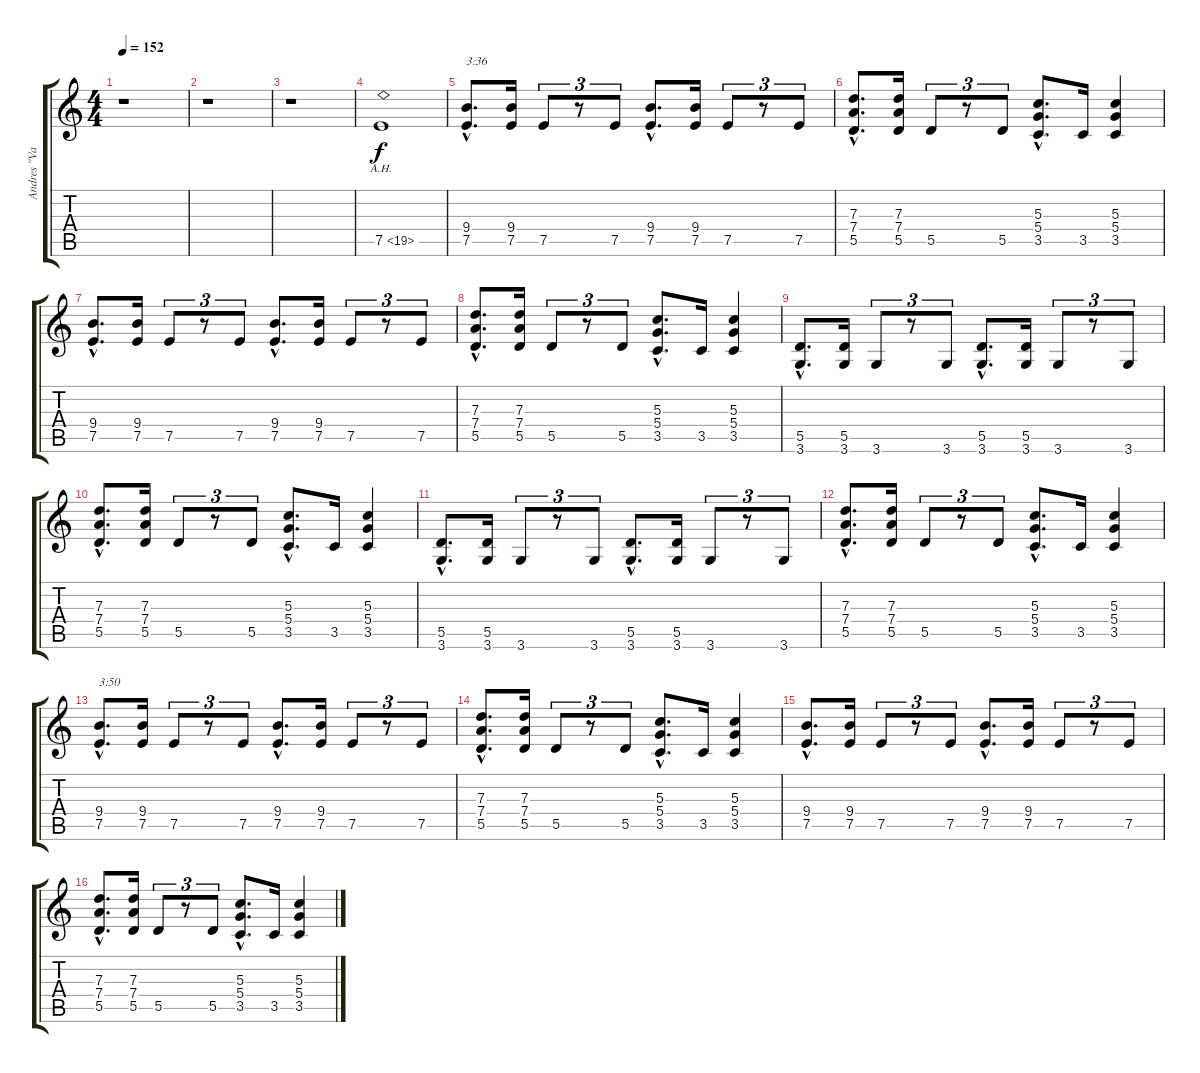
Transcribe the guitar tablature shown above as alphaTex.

\track ("Andres \"Vaca\" Barrios" "Andres \"Va") {instrument distortionguitar}
\staff {score tabs}
\tuning (E4 B3 G3 D3 A2 E2) {hide}
\ts (4 4)
\tempo 152
\clef g2
\ks c
r.1{dy f} |
r.1 |
r.1 |
7.5{ah 12}.1{volume 8} |
(9.4{hac} 7.5{hac}).8{d txt "3:36" volume 12} (9.4 7.5).16 7.5.8{tu (3 2)} r.8{tu (3 2)} 7.5.8{tu (3 2)} (9.4{hac} 7.5{hac}).8{d} (9.4 7.5).16 7.5.8{tu (3 2)} r.8{tu (3 2)} 7.5.8{tu (3 2)} |
(7.3{hac} 7.4{hac} 5.5{hac}).8{d} (7.3 7.4 5.5).16 5.5.8{tu (3 2)} r.8{tu (3 2)} 5.5.8{tu (3 2)} (5.3{hac} 5.4{hac} 3.5{hac}).8{d} 3.5.16 (5.3 5.4 3.5).4 |
(9.4{hac} 7.5{hac}).8{d} (9.4 7.5).16 7.5.8{tu (3 2)} r.8{tu (3 2)} 7.5.8{tu (3 2)} (9.4{hac} 7.5{hac}).8{d} (9.4 7.5).16 7.5.8{tu (3 2)} r.8{tu (3 2)} 7.5.8{tu (3 2)} |
(7.3{hac} 7.4{hac} 5.5{hac}).8{d} (7.3 7.4 5.5).16 5.5.8{tu (3 2)} r.8{tu (3 2)} 5.5.8{tu (3 2)} (5.3{hac} 5.4{hac} 3.5{hac}).8{d} 3.5.16 (5.3 5.4 3.5).4 |
(5.5{hac} 3.6{hac}).8{d} (5.5 3.6).16 3.6.8{tu (3 2)} r.8{tu (3 2)} 3.6.8{tu (3 2)} (5.5{hac} 3.6{hac}).8{d} (5.5 3.6).16 3.6.8{tu (3 2)} r.8{tu (3 2)} 3.6.8{tu (3 2)} |
(7.3{hac} 7.4{hac} 5.5{hac}).8{d} (7.3 7.4 5.5).16 5.5.8{tu (3 2)} r.8{tu (3 2)} 5.5.8{tu (3 2)} (5.3{hac} 5.4{hac} 3.5{hac}).8{d} 3.5.16 (5.3 5.4 3.5).4 |
(5.5{hac} 3.6{hac}).8{d} (5.5 3.6).16 3.6.8{tu (3 2)} r.8{tu (3 2)} 3.6.8{tu (3 2)} (5.5{hac} 3.6{hac}).8{d} (5.5 3.6).16 3.6.8{tu (3 2)} r.8{tu (3 2)} 3.6.8{tu (3 2)} |
(7.3{hac} 7.4{hac} 5.5{hac}).8{d} (7.3 7.4 5.5).16 5.5.8{tu (3 2)} r.8{tu (3 2)} 5.5.8{tu (3 2)} (5.3{hac} 5.4{hac} 3.5{hac}).8{d} 3.5.16 (5.3 5.4 3.5).4 |
(9.4{hac} 7.5{hac}).8{d txt "3:50"} (9.4 7.5).16 7.5.8{tu (3 2)} r.8{tu (3 2)} 7.5.8{tu (3 2)} (9.4{hac} 7.5{hac}).8{d} (9.4 7.5).16 7.5.8{tu (3 2)} r.8{tu (3 2)} 7.5.8{tu (3 2)} |
(7.3{hac} 7.4{hac} 5.5{hac}).8{d} (7.3 7.4 5.5).16 5.5.8{tu (3 2)} r.8{tu (3 2)} 5.5.8{tu (3 2)} (5.3{hac} 5.4{hac} 3.5{hac}).8{d} 3.5.16 (5.3 5.4 3.5).4 |
(9.4{hac} 7.5{hac}).8{d} (9.4 7.5).16 7.5.8{tu (3 2)} r.8{tu (3 2)} 7.5.8{tu (3 2)} (9.4{hac} 7.5{hac}).8{d} (9.4 7.5).16 7.5.8{tu (3 2)} r.8{tu (3 2)} 7.5.8{tu (3 2)} |
(7.3{hac} 7.4{hac} 5.5{hac}).8{d} (7.3 7.4 5.5).16 5.5.8{tu (3 2)} r.8{tu (3 2)} 5.5.8{tu (3 2)} (5.3{hac} 5.4{hac} 3.5{hac}).8{d} 3.5.16 (5.3 5.4 3.5).4
